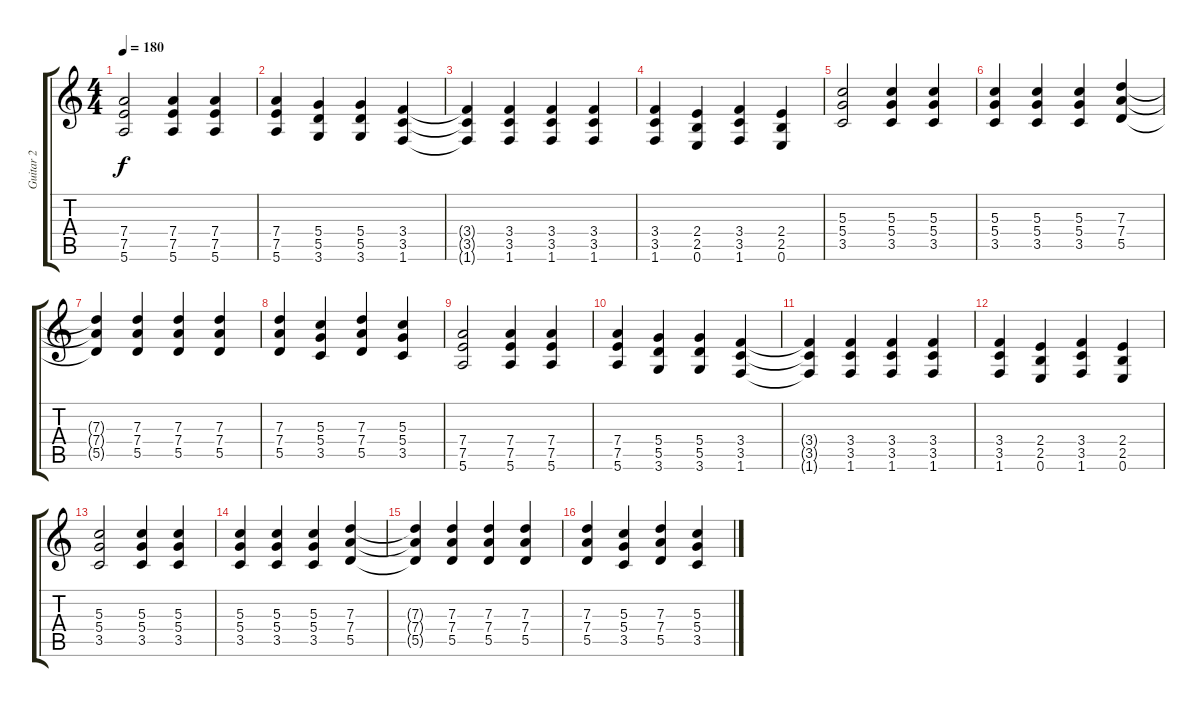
\track ("Guitar 2" "Guitar 2") {instrument distortionguitar}
\staff {score tabs}
\tuning (E4 B3 G3 D3 A2 E2) {hide}
\ts (4 4)
\tempo 180
\clef g2
\ks c
(7.4 7.5 5.6).2{dy f} (7.4 7.5 5.6).4 (7.4 7.5 5.6).4 |
(7.4 7.5 5.6).4 (5.4 5.5 3.6).4 (5.4 5.5 3.6).4 (3.4 3.5 1.6).4 |
(3.4{t} 3.5{t} 1.6{t}).4 (3.4 3.5 1.6).4 (3.4 3.5 1.6).4 (3.4 3.5 1.6).4 |
(3.4 3.5 1.6).4 (2.4 2.5 0.6).4 (3.4 3.5 1.6).4 (2.4 2.5 0.6).4 |
(5.3 5.4 3.5).2 (5.3 5.4 3.5).4 (5.3 5.4 3.5).4 |
(5.3 5.4 3.5).4 (5.3 5.4 3.5).4 (5.3 5.4 3.5).4 (7.3 7.4 5.5).4 |
(7.3{t} 7.4{t} 5.5{t}).4 (7.3 7.4 5.5).4 (7.3 7.4 5.5).4 (7.3 7.4 5.5).4 |
(7.3 7.4 5.5).4 (5.3 5.4 3.5).4 (7.3 7.4 5.5).4 (5.3 5.4 3.5).4 |
(7.4 7.5 5.6).2 (7.4 7.5 5.6).4 (7.4 7.5 5.6).4 |
(7.4 7.5 5.6).4 (5.4 5.5 3.6).4 (5.4 5.5 3.6).4 (3.4 3.5 1.6).4 |
(3.4{t} 3.5{t} 1.6{t}).4 (3.4 3.5 1.6).4 (3.4 3.5 1.6).4 (3.4 3.5 1.6).4 |
(3.4 3.5 1.6).4 (2.4 2.5 0.6).4 (3.4 3.5 1.6).4 (2.4 2.5 0.6).4 |
(5.3 5.4 3.5).2 (5.3 5.4 3.5).4 (5.3 5.4 3.5).4 |
(5.3 5.4 3.5).4 (5.3 5.4 3.5).4 (5.3 5.4 3.5).4 (7.3 7.4 5.5).4 |
(7.3{t} 7.4{t} 5.5{t}).4 (7.3 7.4 5.5).4 (7.3 7.4 5.5).4 (7.3 7.4 5.5).4 |
(7.3 7.4 5.5).4 (5.3 5.4 3.5).4 (7.3 7.4 5.5).4 (5.3 5.4 3.5).4
